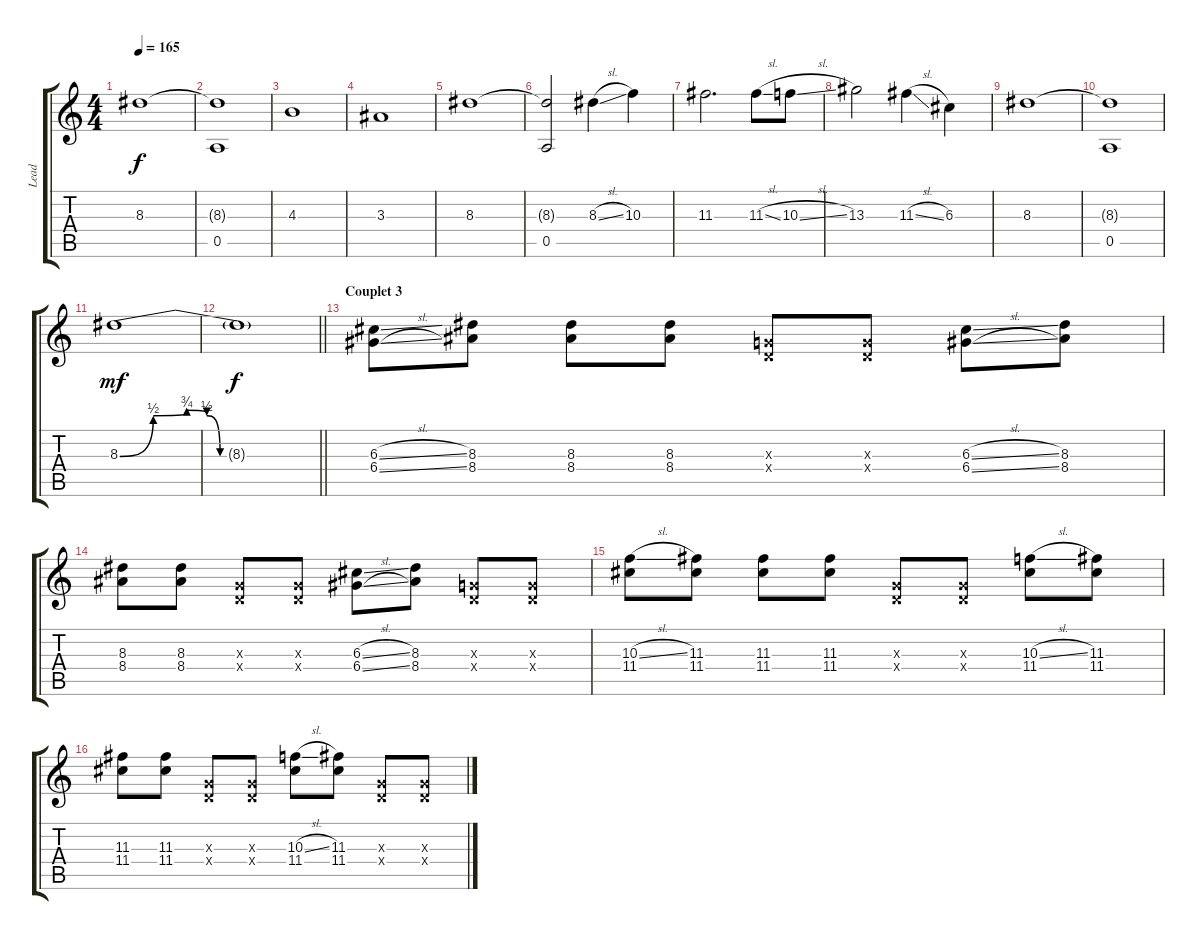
\track ("Lead" "Lead") {instrument overdrivenguitar}
\staff {score tabs}
\tuning (E4 B3 G3 D3 A2 E2) {hide}
\ts (4 4)
\tempo 165
\clef g2
\ks c
8.3.1{dy f} |
(8.3{t} 0.5).1 |
4.3.1 |
3.3.1 |
8.3.1 |
(8.3{t} 0.5).2 8.3{sl}.4 10.3.4 |
11.3.2{d} 11.3{sl}.8 10.3{sl}.8 |
13.3.2 11.3{sl}.4 6.3.4 |
8.3.1 |
(8.3{t} 0.5).1 |
8.3{be (custom 0 0 10 2 20 3 26 2 30 0 45 0 60 0)}.1{dy mf} |
\barLineRight lightlight
8.3{t}.1{dy f} |
\section ("" "Couplet 3")
(6.3{sl} 6.4{sl}).8 (8.3 8.4).8 (8.3 8.4).8 (8.3 8.4).8 (0.3{x} 0.4{x}).8 (0.3{x} 0.4{x}).8 (6.3{sl} 6.4{sl}).8 (8.3 8.4).8 |
(8.3 8.4).8 (8.3 8.4).8 (0.3{x} 0.4{x}).8 (0.3{x} 0.4{x}).8 (6.3{sl} 6.4{sl}).8 (8.3 8.4).8 (0.3{x} 0.4{x}).8 (0.3{x} 0.4{x}).8 |
(10.3{sl} 11.4).8 (11.3 11.4).8 (11.3 11.4).8 (11.3 11.4).8 (0.3{x} 0.4{x}).8 (0.3{x} 0.4{x}).8 (10.3{sl} 11.4).8 (11.3 11.4).8 |
(11.3 11.4).8 (11.3 11.4).8 (0.3{x} 0.4{x}).8 (0.3{x} 0.4{x}).8 (10.3{sl} 11.4).8 (11.3 11.4).8 (0.3{x} 0.4{x}).8 (0.3{x} 0.4{x}).8
